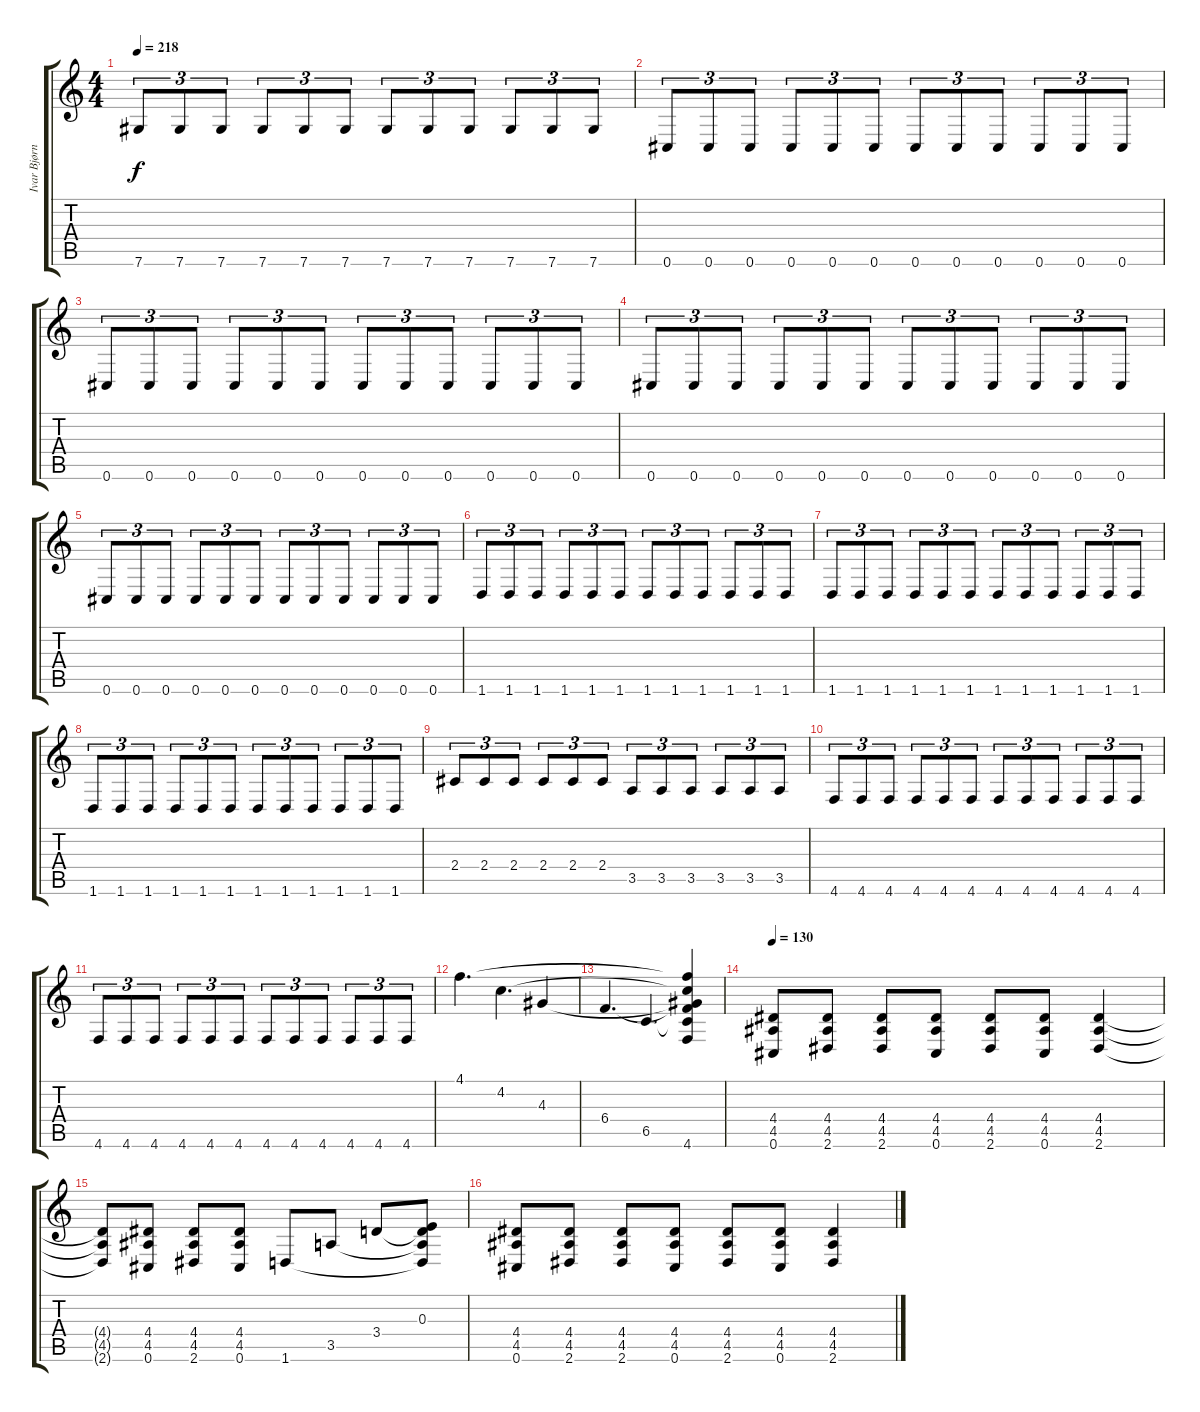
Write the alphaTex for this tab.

\track ("Ivar Bjørnson" "Ivar Bjørn") {instrument distortionguitar}
\staff {score tabs}
\tuning (Db4 Ab3 E3 B2 Gb2 Db2) {hide}
\ts (4 4)
\tempo 218
\clef g2
\ks c
7.6.8{tu (3 2) dy f} 7.6.8{tu (3 2)} 7.6.8{tu (3 2)} 7.6.8{tu (3 2)} 7.6.8{tu (3 2)} 7.6.8{tu (3 2)} 7.6.8{tu (3 2)} 7.6.8{tu (3 2)} 7.6.8{tu (3 2)} 7.6.8{tu (3 2)} 7.6.8{tu (3 2)} 7.6.8{tu (3 2)} |
0.6.8{tu (3 2)} 0.6.8{tu (3 2)} 0.6.8{tu (3 2)} 0.6.8{tu (3 2)} 0.6.8{tu (3 2)} 0.6.8{tu (3 2)} 0.6.8{tu (3 2)} 0.6.8{tu (3 2)} 0.6.8{tu (3 2)} 0.6.8{tu (3 2)} 0.6.8{tu (3 2)} 0.6.8{tu (3 2)} |
0.6.8{tu (3 2)} 0.6.8{tu (3 2)} 0.6.8{tu (3 2)} 0.6.8{tu (3 2)} 0.6.8{tu (3 2)} 0.6.8{tu (3 2)} 0.6.8{tu (3 2)} 0.6.8{tu (3 2)} 0.6.8{tu (3 2)} 0.6.8{tu (3 2)} 0.6.8{tu (3 2)} 0.6.8{tu (3 2)} |
0.6.8{tu (3 2)} 0.6.8{tu (3 2)} 0.6.8{tu (3 2)} 0.6.8{tu (3 2)} 0.6.8{tu (3 2)} 0.6.8{tu (3 2)} 0.6.8{tu (3 2)} 0.6.8{tu (3 2)} 0.6.8{tu (3 2)} 0.6.8{tu (3 2)} 0.6.8{tu (3 2)} 0.6.8{tu (3 2)} |
0.6.8{tu (3 2)} 0.6.8{tu (3 2)} 0.6.8{tu (3 2)} 0.6.8{tu (3 2)} 0.6.8{tu (3 2)} 0.6.8{tu (3 2)} 0.6.8{tu (3 2)} 0.6.8{tu (3 2)} 0.6.8{tu (3 2)} 0.6.8{tu (3 2)} 0.6.8{tu (3 2)} 0.6.8{tu (3 2)} |
1.6.8{tu (3 2)} 1.6.8{tu (3 2)} 1.6.8{tu (3 2)} 1.6.8{tu (3 2)} 1.6.8{tu (3 2)} 1.6.8{tu (3 2)} 1.6.8{tu (3 2)} 1.6.8{tu (3 2)} 1.6.8{tu (3 2)} 1.6.8{tu (3 2)} 1.6.8{tu (3 2)} 1.6.8{tu (3 2)} |
1.6.8{tu (3 2)} 1.6.8{tu (3 2)} 1.6.8{tu (3 2)} 1.6.8{tu (3 2)} 1.6.8{tu (3 2)} 1.6.8{tu (3 2)} 1.6.8{tu (3 2)} 1.6.8{tu (3 2)} 1.6.8{tu (3 2)} 1.6.8{tu (3 2)} 1.6.8{tu (3 2)} 1.6.8{tu (3 2)} |
1.6.8{tu (3 2)} 1.6.8{tu (3 2)} 1.6.8{tu (3 2)} 1.6.8{tu (3 2)} 1.6.8{tu (3 2)} 1.6.8{tu (3 2)} 1.6.8{tu (3 2)} 1.6.8{tu (3 2)} 1.6.8{tu (3 2)} 1.6.8{tu (3 2)} 1.6.8{tu (3 2)} 1.6.8{tu (3 2)} |
2.4.8{tu (3 2)} 2.4.8{tu (3 2)} 2.4.8{tu (3 2)} 2.4.8{tu (3 2)} 2.4.8{tu (3 2)} 2.4.8{tu (3 2)} 3.5.8{tu (3 2)} 3.5.8{tu (3 2)} 3.5.8{tu (3 2)} 3.5.8{tu (3 2)} 3.5.8{tu (3 2)} 3.5.8{tu (3 2)} |
4.6.8{tu (3 2)} 4.6.8{tu (3 2)} 4.6.8{tu (3 2)} 4.6.8{tu (3 2)} 4.6.8{tu (3 2)} 4.6.8{tu (3 2)} 4.6.8{tu (3 2)} 4.6.8{tu (3 2)} 4.6.8{tu (3 2)} 4.6.8{tu (3 2)} 4.6.8{tu (3 2)} 4.6.8{tu (3 2)} |
4.6.8{tu (3 2)} 4.6.8{tu (3 2)} 4.6.8{tu (3 2)} 4.6.8{tu (3 2)} 4.6.8{tu (3 2)} 4.6.8{tu (3 2)} 4.6.8{tu (3 2)} 4.6.8{tu (3 2)} 4.6.8{tu (3 2)} 4.6.8{tu (3 2)} 4.6.8{tu (3 2)} 4.6.8{tu (3 2)} |
4.1.4{d} 4.2.4{d} 4.3.4 |
6.4.4{d} 6.5.4{d} (4.1{t} 4.2{t} 4.3{t} 6.4{t} 6.5{t} 4.6).4 |
\tempo 130
(4.4 4.5 0.6).8 (4.4 4.5 2.6).8 (4.4 4.5 2.6).8 (4.4 4.5 0.6).8 (4.4 4.5 2.6).8 (4.4 4.5 0.6).8 (4.4 4.5 2.6).4 |
(4.4{t} 4.5{t} 2.6{t}).8 (4.4 4.5 0.6).8 (4.4 4.5 2.6).8 (4.4 4.5 0.6).8 1.6.8 3.5.8 3.4.8 (0.3 3.4{t} 3.5{t} 1.6{t}).8 |
(4.4 4.5 0.6).8 (4.4 4.5 2.6).8 (4.4 4.5 2.6).8 (4.4 4.5 0.6).8 (4.4 4.5 2.6).8 (4.4 4.5 0.6).8 (4.4 4.5 2.6).4
